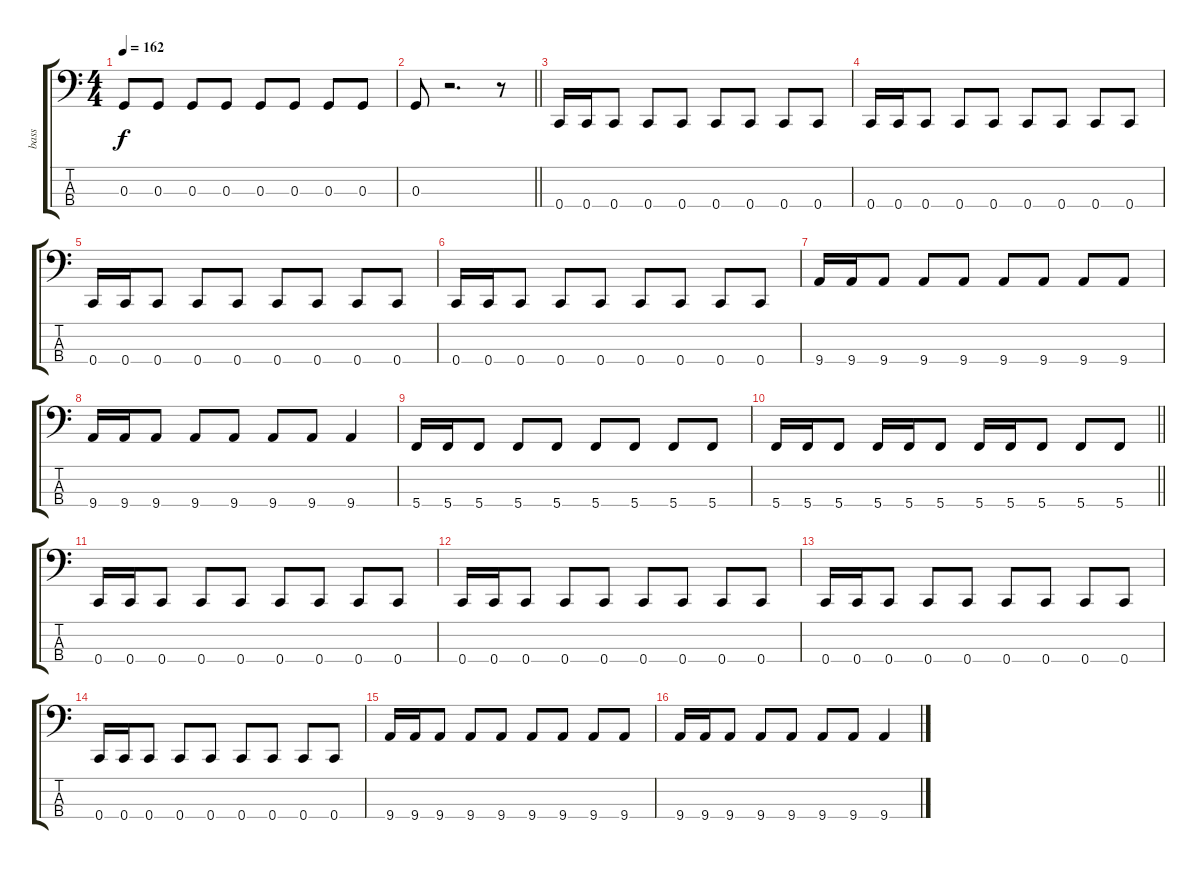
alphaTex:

\track ("bass" "bass") {instrument electricbasspick}
\staff {score tabs}
\tuning (F2 C2 G1 C1) {hide}
\ts (4 4)
\tempo 162
\clef f4
\ks c
0.3.8{dy f} 0.3.8 0.3.8 0.3.8 0.3.8 0.3.8 0.3.8 0.3.8 |
\barLineRight lightlight
0.3.8 r.2{d} r.8 |
0.4.16 0.4.16 0.4.8 0.4.8 0.4.8 0.4.8 0.4.8 0.4.8 0.4.8 |
0.4.16 0.4.16 0.4.8 0.4.8 0.4.8 0.4.8 0.4.8 0.4.8 0.4.8 |
0.4.16 0.4.16 0.4.8 0.4.8 0.4.8 0.4.8 0.4.8 0.4.8 0.4.8 |
0.4.16 0.4.16 0.4.8 0.4.8 0.4.8 0.4.8 0.4.8 0.4.8 0.4.8 |
9.4.16 9.4.16 9.4.8 9.4.8 9.4.8 9.4.8 9.4.8 9.4.8 9.4.8 |
9.4.16 9.4.16 9.4.8 9.4.8 9.4.8 9.4.8 9.4.8 9.4.4 |
5.4.16 5.4.16 5.4.8 5.4.8 5.4.8 5.4.8 5.4.8 5.4.8 5.4.8 |
\barLineRight lightlight
5.4.16 5.4.16 5.4.8 5.4.16 5.4.16 5.4.8 5.4.16 5.4.16 5.4.8 5.4.8 5.4.8 |
0.4.16 0.4.16 0.4.8 0.4.8 0.4.8 0.4.8 0.4.8 0.4.8 0.4.8 |
0.4.16 0.4.16 0.4.8 0.4.8 0.4.8 0.4.8 0.4.8 0.4.8 0.4.8 |
0.4.16 0.4.16 0.4.8 0.4.8 0.4.8 0.4.8 0.4.8 0.4.8 0.4.8 |
0.4.16 0.4.16 0.4.8 0.4.8 0.4.8 0.4.8 0.4.8 0.4.8 0.4.8 |
9.4.16 9.4.16 9.4.8 9.4.8 9.4.8 9.4.8 9.4.8 9.4.8 9.4.8 |
9.4.16 9.4.16 9.4.8 9.4.8 9.4.8 9.4.8 9.4.8 9.4.4
